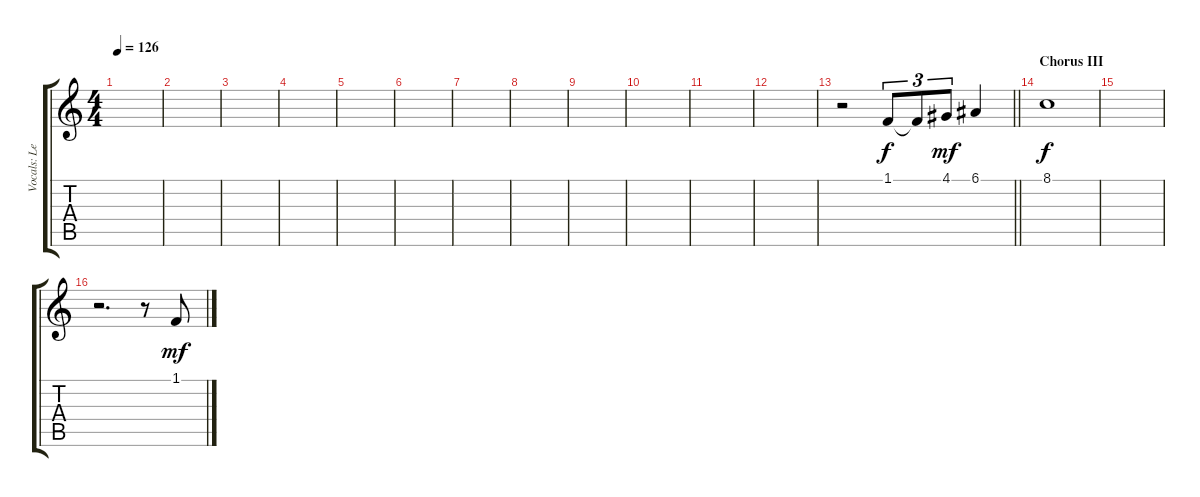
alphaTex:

\track ("Vocals: Lead" "Vocals: Le") {instrument lead3calliope}
\staff {score tabs}
\tuning (E4 B3 G3 D3 A2 E2) {hide}
\ts (4 4)
\tempo 126
\clef g2
\ks c
|
|
|
|
|
|
|
|
|
|
|
|
\barLineRight lightlight
r.2 1.1.8{tu (3 2)} 1.1{t}.8{tu (3 2) dy f} 4.1.8{tu (3 2) dy mf} 6.1.4 |
\section ("" "Chorus III")
8.1.1{dy f} |
|
r.2{d} r.8 1.1.8{dy mf}
